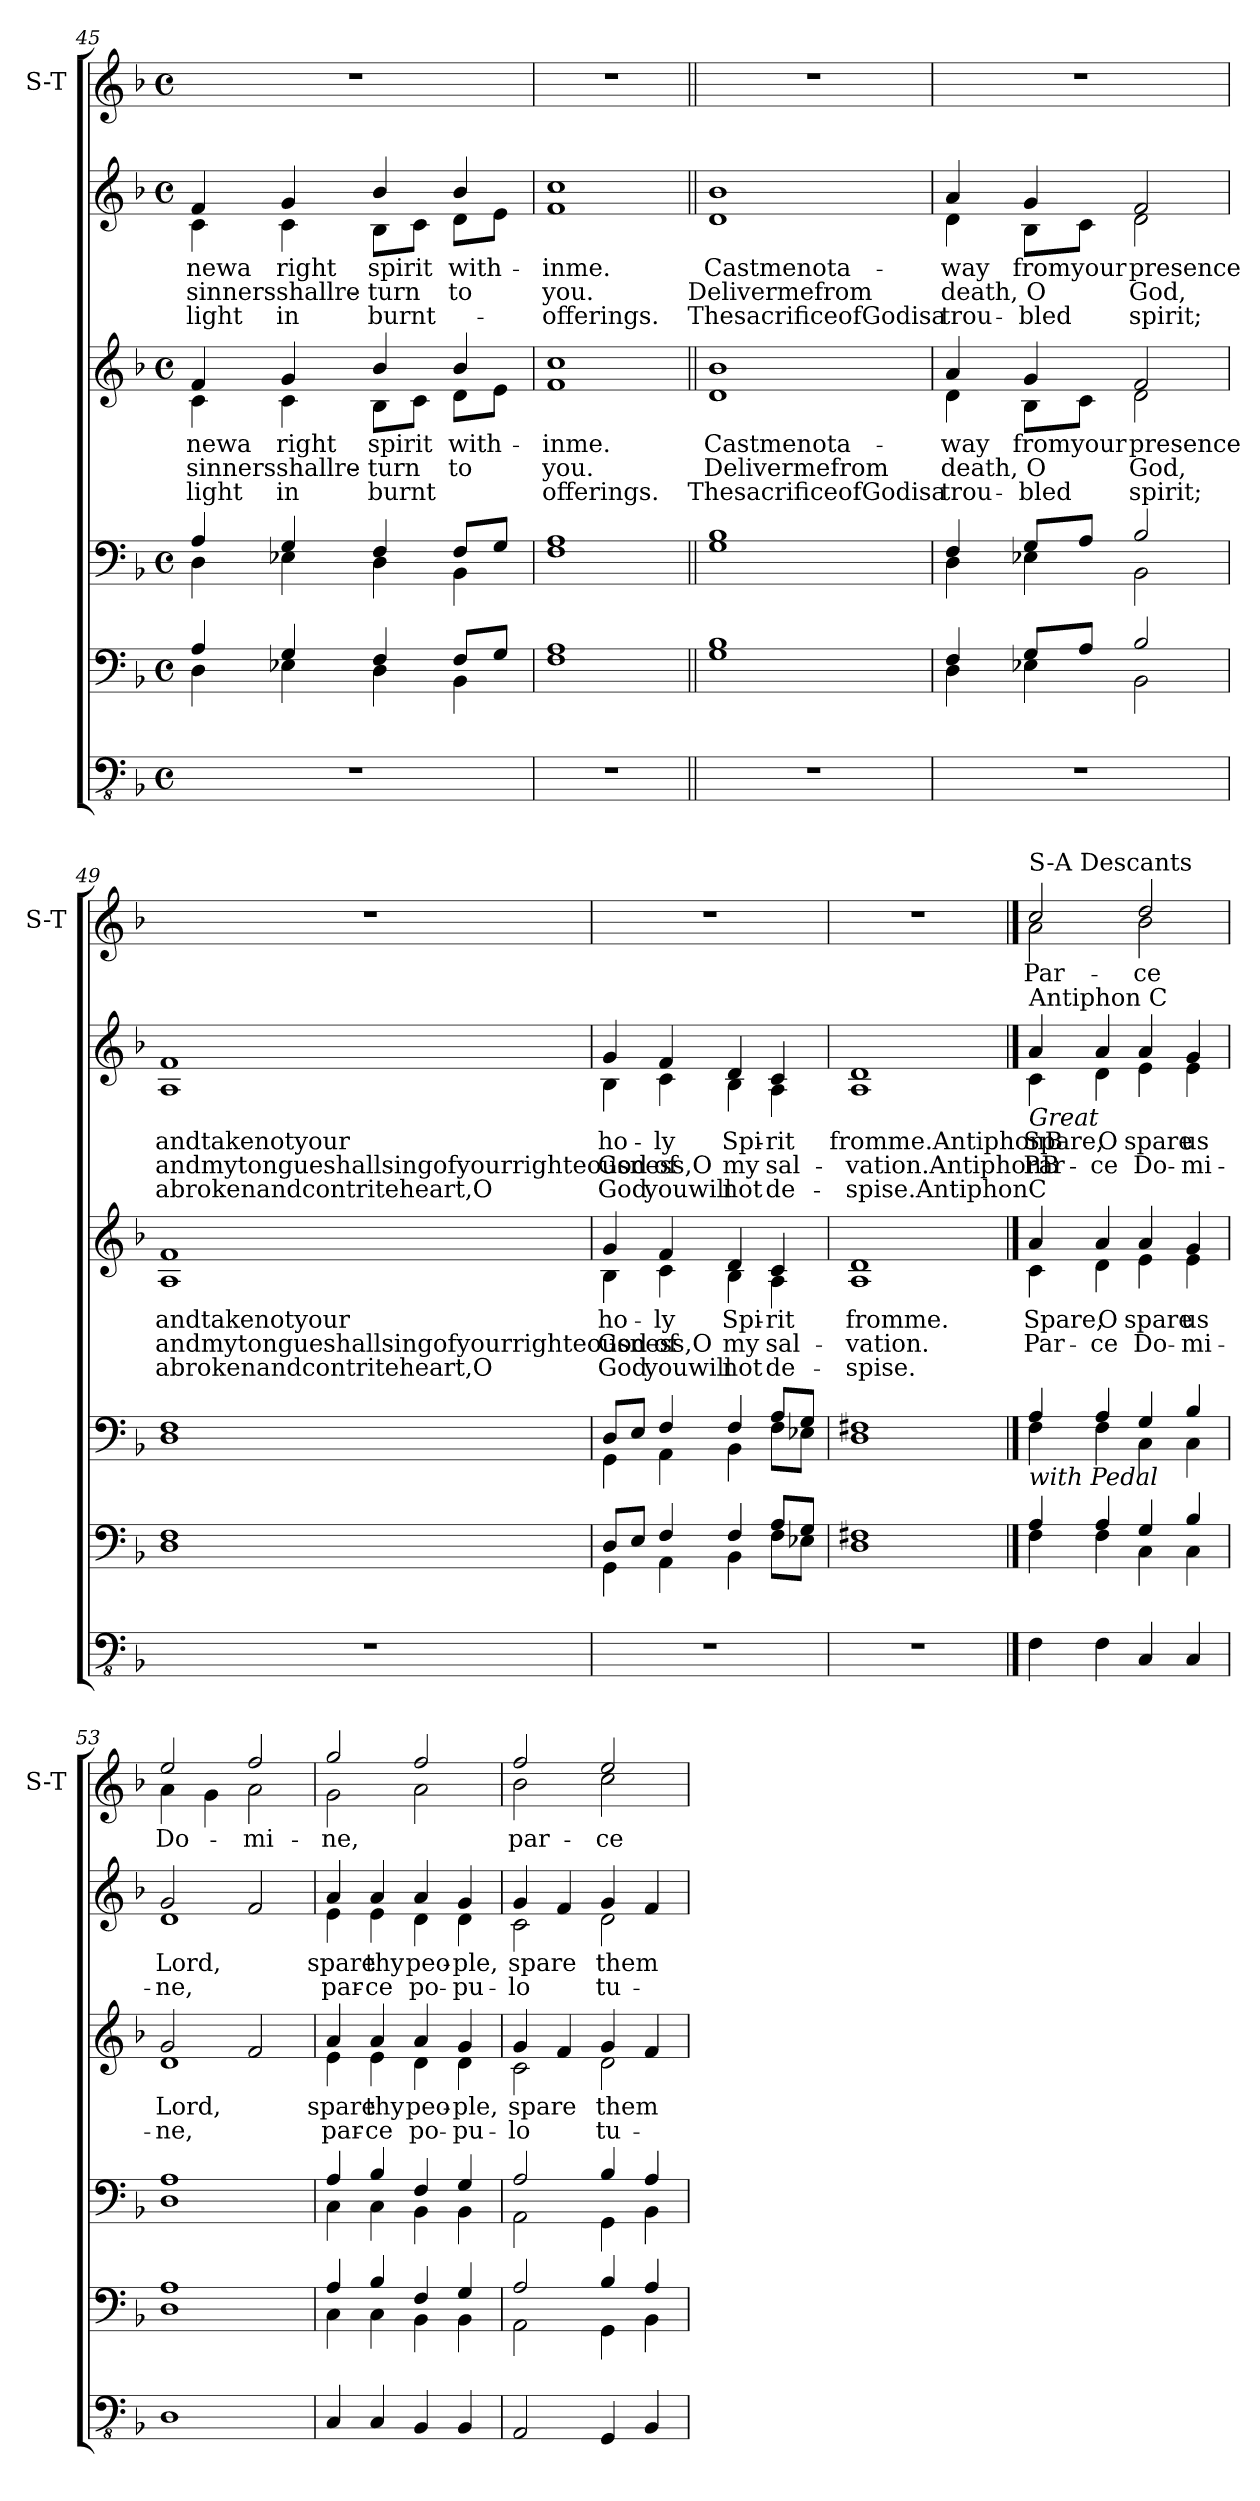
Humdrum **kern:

**kern	**kern	**kern	**kern	**text	**text	**text	**kern	**text	**text	**text	**kern	**text
*part6	*part5	*part4	*part3	*part3	*part3	*part3	*part2	*part2	*part2	*part2	*part1	*part1
*staff6	*staff5	*staff4	*staff3	*staff3	*staff3	*staff3	*staff2	*staff2	*staff2	*staff2	*staff1	*staff1
*	*	*	*	*	*	*	*	*	*	*	*I"S-T	*
*	*	*	*	*	*	*	*	*	*	*	*I'S-T	*
*clefFv4	*clefF4	*clefF4	*clefG2	*	*	*	*clefG2	*	*	*	*clefG2	*
*k[b-]	*k[b-]	*k[b-]	*k[b-]	*	*	*	*k[b-]	*	*	*	*k[b-]	*
*d:	*d:	*d:	*d:	*	*	*	*d:	*	*	*	*d:	*
*M4/4	*M4/4	*M4/4	*M4/4	*	*	*	*M4/4	*	*	*	*M4/4	*
*met(c)	*met(c)	*met(c)	*met(c)	*	*	*	*met(c)	*	*	*	*met(c)	*
=45	=45	=45	=45	=45	=45	=45	=45	=45	=45	=45	=45	=45
*	*^	*^	*^	*	*	*	*^	*	*	*	*	*
1r	4A/	4D\	4A/	4D\	4f/	4c\	-newa	sinners	-light	4f/	4c\	-newa	sinners	-light	1r	.
.	4G/	4E-\	4G/	4E-X\	4g/	4c\	right	shallre-	in	4g/	4c\	right	shallre-	in	.	.
.	4F/	4D\	4F/	4D\	4b-/	8B-\L	spirit	-turn	burnt	4b-/	8B-\L	spirit	-turn	burnt-	.	.
.	.	.	.	.	.	8c\J	.	.	.	.	8c\J	.	.	.	.	.
.	8F/L	4BB-\	8F/L	4BB-\	4b-/	8d\L	with-	to	.	4b-/	8d\L	with-	to	.	.	.
.	8G/J	.	8G/J	.	.	8e\J	.	.	.	.	8e\J	.	.	.	.	.
=46	=46	=46	=46	=46	=46	=46	=46	=46	=46	=46	=46	=46	=46	=46	=46	=46
1r	1A	1F	1A	1F	1cc	1f	-inme.	you.	offerings.	1cc	1f	-inme.	you.	-offerings.	1r	.
!!LO:PB:g=z
=47||	=47||	=47||	=47||	=47||	=47||	=47||	=47||	=47||	=47||	=47||	=47||	=47||	=47||	=47||	=47||	=47||
1r	1B-	1G	1B-	1G	1b-	1d	Castmenota-	Delivermefrom	ThesacrificeofGodisa	1b-	1d	Castmenota-	Delivermefrom	ThesacrificeofGodisa	1r	.
=48	=48	=48	=48	=48	=48	=48	=48	=48	=48	=48	=48	=48	=48	=48	=48	=48
1r	4F/	4D\	4F/	4D\	4a/	4d\	-way	death,	trou-	4a/	4d\	-way	death,	trou-	1r	.
.	8G/L	4E-\	8G/L	4E-X\	4g/	8B-\L	fromyour	O	-bled	4g/	8B-\L	fromyour	O	-bled	.	.
.	8A/J	.	8A/J	.	.	8c\J	.	.	.	.	8c\J	.	.	.	.	.
.	2B-/	2BB-\	2B-/	2BB-\	2f/	2d\	presence	God,	spirit;	2f/	2d\	presence	God,	spirit;	.	.
=49	=49	=49	=49	=49	=49	=49	=49	=49	=49	=49	=49	=49	=49	=49	=49	=49
1r	1F	1D	1F	1D	1f	1A	andtakenotyour	andmytongueshallsingofyourrighteousness,O-	abrokenandcontriteheart,O	1f	1A	andtakenotyour	andmytongueshallsingofyourrighteousness,O-	abrokenandcontriteheart,O	1r	.
=50	=50	=50	=50	=50	=50	=50	=50	=50	=50	=50	=50	=50	=50	=50	=50	=50
1r	8D/L	4GG\	8D/L	4GG\	4g/	4B-\	ho-	-God	God	4g/	4B-\	ho-	-God	God	1r	.
.	8E/J	.	8E/J	.	.	.	.	.	.	.	.	.	.	.	.	.
.	4F/	4AA\	4F/	4AA\	4f/	4c\	-ly	of	youwill	4f/	4c\	-ly	of	youwill	.	.
.	4F/	4BB-\	4F/	4BB-\	4d/	4B-\	Spi-	my	not	4d/	4B-\	Spi-	my	not	.	.
.	8A/L	8F\L	8A/L	8F\L	4c/	4A\	-rit	sal-	de-	4c/	4A\	-rit	sal-	de-	.	.
.	8G/J	8E-\J	8G/J	8E-X\J	.	.	.	.	.	.	.	.	.	.	.	.
=51	=51	=51	=51	=51	=51	=51	=51	=51	=51	=51	=51	=51	=51	=51	=51	=51
1r	1F#	1D	1F#X	1D	1d	1A	fromme.	-vation.	-spise.	1d	1A	fromme.AntiphonB	-vation.AntiphonB	-spise.AntiphonC	1r	.
!!LO:LB:g=z
==52	==52	==52	==52	==52	==52	==52	==52	==52	==52	==52	==52	==52	==52	==52	==52	==52
*	*	*	*	*	*	*	*	*	*	*	*	*	*	*	*^	*
!	!	!	!	!	!	!	!	!	!	!	!	!	!	!	!LO:TX:a:t=S-A Descants	!	!
!	!	!	!	!	!	!	!	!	!	!LO:TX:b:i:t=Great	!	!	!	!	!	!	!
!	!	!	!	!	!	!	!	!	!	!LO:TX:a:t=Antiphon C	!	!	!	!	!	!	!
!	!	!	!LO:TX:b:i:t=with Pedal	!	!	!	!	!	!	!	!	!	!	!	!	!	!
4FF\	4A/	4F\	4A/	4F\	4a/	4c\	Spare,	Par-	.	4a/	4c\	Spare,	Par-	.	2cc/	2a\	Par-
4FF\	4A/	4F\	4A/	4F\	4a/	4d\	O	-ce	.	4a/	4d\	O	-ce	.	.	.	.
4CC/	4G/	4C\	4G/	4C\	4a/	4e\	spare	Do-	.	4a/	4e\	spare	Do-	.	2dd/	2b-\	-ce
4CC/	4B-/	4C\	4B-/	4C\	4g/	4e\	us	-mi-	.	4g/	4e\	us	-mi-	.	.	.	.
=53	=53	=53	=53	=53	=53	=53	=53	=53	=53	=53	=53	=53	=53	=53	=53	=53	=53
1DD	1A	1D	1A	1D	2g/	1d	Lord,	-ne,	.	2g/	1d	Lord,	-ne,	.	2ee/	4a\	Do-
.	.	.	.	.	.	.	.	.	.	.	.	.	.	.	.	4g\	.
.	.	.	.	.	2f/	.	.	.	.	2f/	.	.	.	.	2ff/	2a\	-mi-
=54	=54	=54	=54	=54	=54	=54	=54	=54	=54	=54	=54	=54	=54	=54	=54	=54	=54
4CC/	4A/	4C\	4A/	4C\	4a/	4e\	spare	par-	.	4a/	4e\	spare	par-	.	2gg/	2g\	-ne,
4CC/	4B-/	4C\	4B-/	4C\	4a/	4e\	thy	-ce	.	4a/	4e\	thy	-ce	.	.	.	.
4BBB-/	4F/	4BB-\	4F/	4BB-\	4a/	4d\	peo-	po-	.	4a/	4d\	peo-	po-	.	2ff/	2a\	.
4BBB-/	4G/	4BB-\	4G/	4BB-\	4g/	4d\	-ple,	-pu-	.	4g/	4d\	-ple,	-pu-	.	.	.	.
=55	=55	=55	=55	=55	=55	=55	=55	=55	=55	=55	=55	=55	=55	=55	=55	=55	=55
2AAA/	2A/	2AA\	2A/	2AA\	4g/	2c\	spare	-lo	.	4g/	2c\	spare	-lo	.	2ff/	2b-\	par-
.	.	.	.	.	4f/	.	.	.	.	4f/	.	.	.	.	.	.	.
4GGG/	4B-/	4GG\	4B-/	4GG\	4g/	2d\	them	tu-	.	4g/	2d\	them	tu-	.	2ee/	2cc\	-ce
4BBB-/	4A/	4BB-\	4A/	4BB-\	4f/	.	.	.	.	4f/	.	.	.	.	.	.	.
*	*v	*v	*	*	*v	*v	*	*	*	*v	*v	*	*	*	*v	*v	*
*	*	*v	*v	*	*	*	*	*	*	*	*	*	*
=	=	=	=	=	=	=	=	=	=	=	=	=
*-	*-	*-	*-	*-	*-	*-	*-	*-	*-	*-	*-	*-
